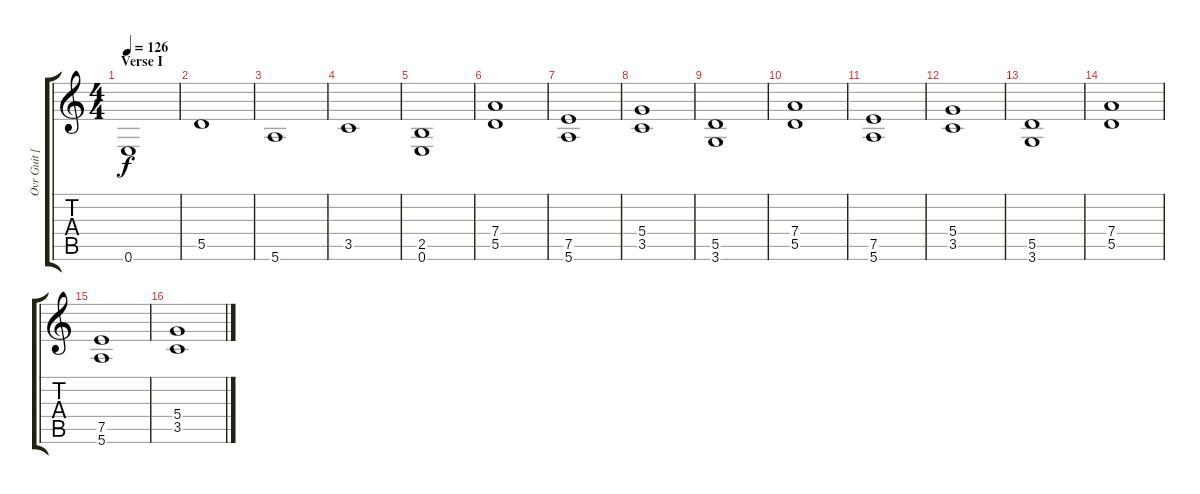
\track ("Ovr Guit [Bez]" "Ovr Guit [") {instrument overdrivenguitar}
\staff {score tabs}
\tuning (E4 B3 G3 D3 A2 E2) {hide}
\ts (4 4)
\section ("" "Verse I")
\tempo 126
\clef g2
\ks c
0.6.1{dy f} |
5.5.1 |
5.6.1 |
3.5.1 |
(2.5 0.6).1 |
(7.4 5.5).1 |
(7.5 5.6).1 |
(5.4 3.5).1 |
(5.5 3.6).1 |
(7.4 5.5).1 |
(7.5 5.6).1 |
(5.4 3.5).1 |
(5.5 3.6).1 |
(7.4 5.5).1 |
(7.5 5.6).1 |
(5.4 3.5).1
